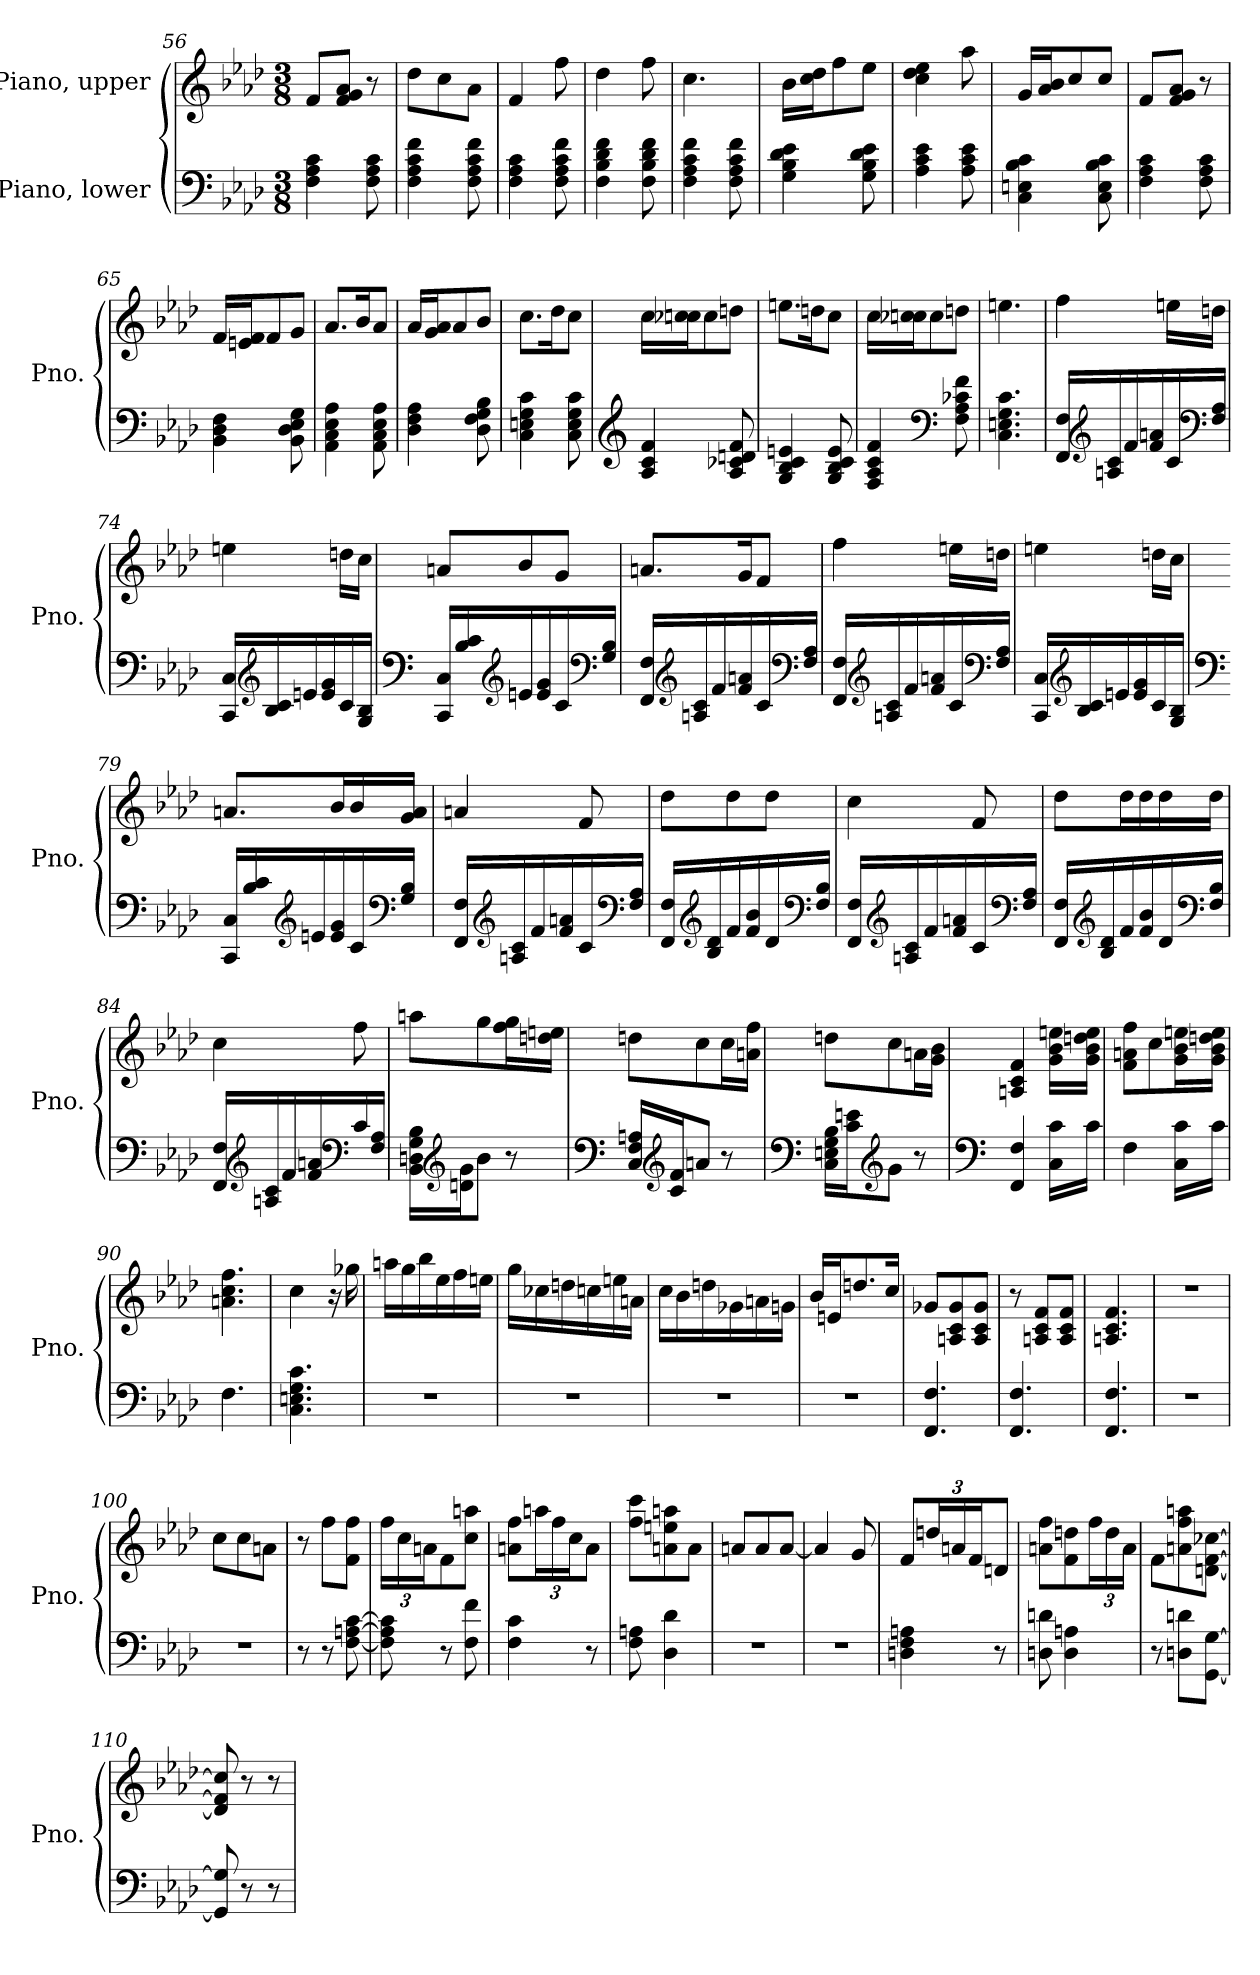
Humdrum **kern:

**kern	**kern
*part2	*part1
*staff2	*staff1
*I"Piano, lower	*I"Piano, upper
*I'Pno.	*I'Pno.
*clefF4	*clefG2
*k[b-e-a-d-]	*k[b-e-a-d-]
*M3/8	*M3/8
=56	=56
4F\ 4A-\ 4c\	8f/L
.	8f/ 8g/ 8a-/J
8F\ 8A-\ 8c\	8r
=57	=57
4F\ 4A-\ 4c\ 4f\	8dd-\L
.	8cc\
8F\ 8A-\ 8c\ 8f\	8a-\J
=58	=58
4F\ 4A-\ 4c\	4f/
8F\ 8A-\ 8c\ 8f\	8ff\
=59	=59
4F\ 4B-\ 4d-\ 4f\	4dd-\
8F\ 8B-\ 8d-\ 8f\	8ff\
=60	=60
4F\ 4A-\ 4c\ 4f\	4.cc\
8F\ 8A-\ 8c\ 8f\	.
=61	=61
4G\ 4B-\ 4d-\ 4e-\	16b-\LL
.	16cc\ 16dd-\J
.	8ff\
8G\ 8B-\ 8d-\ 8e-\	8ee-\J
=62	=62
4A-\ 4c\ 4e-\	4cc\ 4dd-\ 4ee-\
8A-\ 8c\ 8e-\	8aa-\
!!LO:LB:g=z
=63	=63
4C\ 4En\ 4B-\ 4c\	16g/LL
.	16a-/ 16b-/J
.	8cc/
8C\ 8E\ 8B-\ 8c\	8cc/J
=64	=64
4F\ 4A-\ 4c\	8f/L
.	8f/ 8g/ 8a-/J
8F\ 8A-\ 8c\	8r
=65	=65
4BB-\ 4D-\ 4F\	16f/LL
.	16en/ 16f/J
.	8f/
8BB-\ 8D-\ 8E-\ 8G\	8g/J
=66	=66
4AA-\ 4C\ 4E-\ 4A-\	8.a-/L
.	16b-/K
8AA-\ 8C\ 8E-\ 8A-\	8a-/J
=67	=67
4D-\ 4F\ 4A-\	16a-/LL
.	16g/ 16a-/J
.	8a-/
8D-\ 8F\ 8G\ 8B-\	8b-/J
=68	=68
4C\ 4En\ 4G\ 4c\	8.cc\L
.	16dd-\K
8C\ 8E\ 8G\ 8c\	8cc\J
=69	=69
*clefG2	*
4A-/ 4c/ 4f/	16cc\LL
.	16cc-X\ 16ccn\J
.	8cc\
8A-/ 8c-X/ 8dn/ 8f/	8ddn\J
!!LO:PB:g=z
=70	=70
4G/ 4B-/ 4c/ 4en/	8.een\L
.	16ddn\K
8G/ 8B-/ 8c/ 8e/	8cc\J
=71	=71
4F/ 4A-/ 4c/ 4f/	16cc\LL
.	16cc-X\ 16ccn\J
.	8cc\
*clefF4	*
8F\ 8A-\ 8c-X\ 8f\	8ddn\J
=72	=72
4.C\ 4.En\ 4.G\ 4.c\	4.een\
=73	=73
16FF/ 16F/LL	4ff\
*clefG2	*
16An/ 16c/	.
16f/	.
16f/ 16an/	.
16c/	16een\LL
*clefF4	*
16F/ 16A/JJ	16ddn\JJ
=74	=74
16CC/ 16C/LL	4een\
*clefG2	*
16B-/ 16c/	.
16en/	.
16e/ 16g/	.
16c/	16ddn\LL
16G/ 16B-/JJ	16cc\JJ
!!LO:LB:g=z
=75	=75
*clefF4	*
16CC/ 16C/LL	8an/L
16B-/ 16c/	.
*clefG2	*
16en/	8b-/
16e/ 16g/	.
16c/	8g/J
*clefF4	*
16G/ 16B-/JJ	.
=76	=76
16FF/ 16F/LL	8.an/L
*clefG2	*
16An/ 16c/	.
16f/	.
16f/ 16an/	16g/K
16c/	8f/J
*clefF4	*
16F/ 16A/JJ	.
=77	=77
16FF/ 16F/LL	4ff\
*clefG2	*
16An/ 16c/	.
16f/	.
16f/ 16an/	.
16c/	16een\LL
*clefF4	*
16F/ 16A/JJ	16ddn\JJ
!!LO:LB:g=z
=78	=78
16CC/ 16C/LL	4een\
*clefG2	*
16B-/ 16c/	.
16en/	.
16e/ 16g/	.
16c/	16ddn\LL
16G/ 16B-/JJ	16cc\JJ
=79	=79
*clefF4	*
16CC/ 16C/LL	8.an/L
16B-/ 16c/	.
*clefG2	*
16en/	.
16e/ 16g/	16b-/L
16c/	16b-/
*clefF4	*
16G/ 16B-/JJ	16g/ 16a/JJ
=80	=80
16FF/ 16F/LL	4an/
*clefG2	*
16An/ 16c/	.
16f/	.
16f/ 16an/	.
16c/	8f/
*clefF4	*
16F/ 16A/JJ	.
!!LO:LB:g=z
=81	=81
16FF/ 16F/LL	8dd-\L
*clefG2	*
16B-/ 16d-/	.
16f/	8dd-\
16f/ 16b-/	.
16d-/	8dd-\J
*clefF4	*
16F/ 16B-/JJ	.
=82	=82
16FF/ 16F/LL	4cc\
*clefG2	*
16An/ 16c/	.
16f/	.
16f/ 16an/	.
16c/	8f/
*clefF4	*
16F/ 16A/JJ	.
=83	=83
16FF/ 16F/LL	8dd-\L
*clefG2	*
16B-/ 16d-/	.
16f/	16dd-\L
16f/ 16b-/	16dd-\
16d-/	16dd-\
*clefF4	*
16F/ 16B-/JJ	16dd-\JJ
!!LO:LB:g=z
=84	=84
16FF/ 16F/LL	4cc\
*clefG2	*
16An/ 16c/	.
16f/	.
16f/ 16an/	.
*clefF4	*
16c/	8ff\
16F/ 16A/JJ	.
=85	=85
16BB-\ 16Dn\ 16G\ 16B-\LL	8aan\L
*clefG2	*
16dn\ 16g\J	.
8b-\J	8gg\
8r	16ff\ 16gg\L
.	16ddn\ 16een\JJ
=86	=86
*clefF4	*
16C/ 16F/ 16An/LL	8ddn\L
*clefG2	*
16c/ 16f/J	.
8an/J	8cc\
8r	16cc\L
.	16an\ 16ff\JJ
!!LO:LB:g=z
=87	=87
*clefF4	*
16C\ 16En\ 16G\ 16B-\LL	8ddn\L
16c\ 16en\J	.
*clefG2	*
8g\J	8cc\
8r	16an\L
.	16g\ 16b-\JJ
=88	=88
*clefF4	*
4FF/ 4F/	4An/ 4c/ 4f/
16C\ 16c\LL	16g\ 16b-\ 16een\LL
16c\JJ	16g\ 16b-\ 16ddn\ 16ee\JJ
=89	=89
4F\	8f\ 8an\ 8ff\L
.	8cc\
16C\ 16c\LL	16g\ 16b-\ 16een\L
16c\JJ	16g\ 16b-\ 16ddn\ 16ee\JJ
=90	=90
4.F\	4.an\ 4.cc\ 4.ff\
=91	=91
4.C\ 4.En\ 4.G\ 4.c\	4cc\
.	16r
.	16gg-X\
=92	=92
4.r	16aan\LL
.	16gg\
.	16bb-\
.	16ee-\
.	16ff\
.	16een\JJ
!!LO:PB:g=z
=93	=93
4.r	16gg\LL
.	16cc-X\
.	16ddn\
.	16ccn\
.	16een\
.	16an\JJ
=94	=94
4.r	16cc\LL
.	16b-\
.	16ddn\
.	16g-X\
.	16an\
.	16gn\JJ
=95	=95
4.r	16b-/LL
.	16en/J
.	8.ddn/
.	16cc/Jk
=96	=96
4.FF/ 4.F/	8g-X/L
.	8An/ 8c/ 8g-/
.	8A/ 8c/ 8g-/J
=97	=97
4.FF/ 4.F/	8r
.	8An/ 8c/ 8f/L
.	8A/ 8c/ 8f/J
=98	=98
4.FF/ 4.F/	4.An/ 4.c/ 4.f/
=99	=99
4.r	4.r
!!LO:LB:g=z
=100	=100
4.r	8cc\L
.	8cc\
.	8an\J
=101	=101
8r	8r
8r	8ff\L
[8F\ [8An\ [8c\	8f\ 8ff\J
=102	=102
*	*Xbrackettup
8F\] 8A\] 8c\]	24ff\LL
.	24cc\
.	24an\J
8r	8f\
8F\ 8f\	8cc\ 8aan\J
=103	=103
4F\ 4c\	8an\ 8ff\L
.	24aan\L
.	24ff\
.	24cc\J
8r	8a\J
=104	=104
8F\ 8An\	8ff\ 8ccc\L
4D-\ 4d-\	8an\ 8een\ 8aan\
.	8a\J
=105	=105
4.r	8an/L
.	8a/
.	[8a/J
=106	=106
4.r	4a/]
.	8g/
!!LO:LB:g=z
=107	=107
4Dn\ 4F\ 4An\	8f/L
.	24ddn/L
.	24an/
.	24f/J
8r	8dn/J
=108	=108
8Dn\ 8dn\	8an\ 8ff\L
4D\ 4An\	8f\ 8ddn\
.	24ff\L
.	24dd\
.	24a\JJ
=109	=109
8r	8f\L
8Dn\ 8dn\L	8an\ 8ff\ 8aan\
[8GG\ [8G\J	[8dn\ [8f\ [8cc-X\J
=110	=110
8GG/] 8G/]	8d/] 8f/] 8cc-/]
8r	8r
8r	8r
=	=
*-	*-
